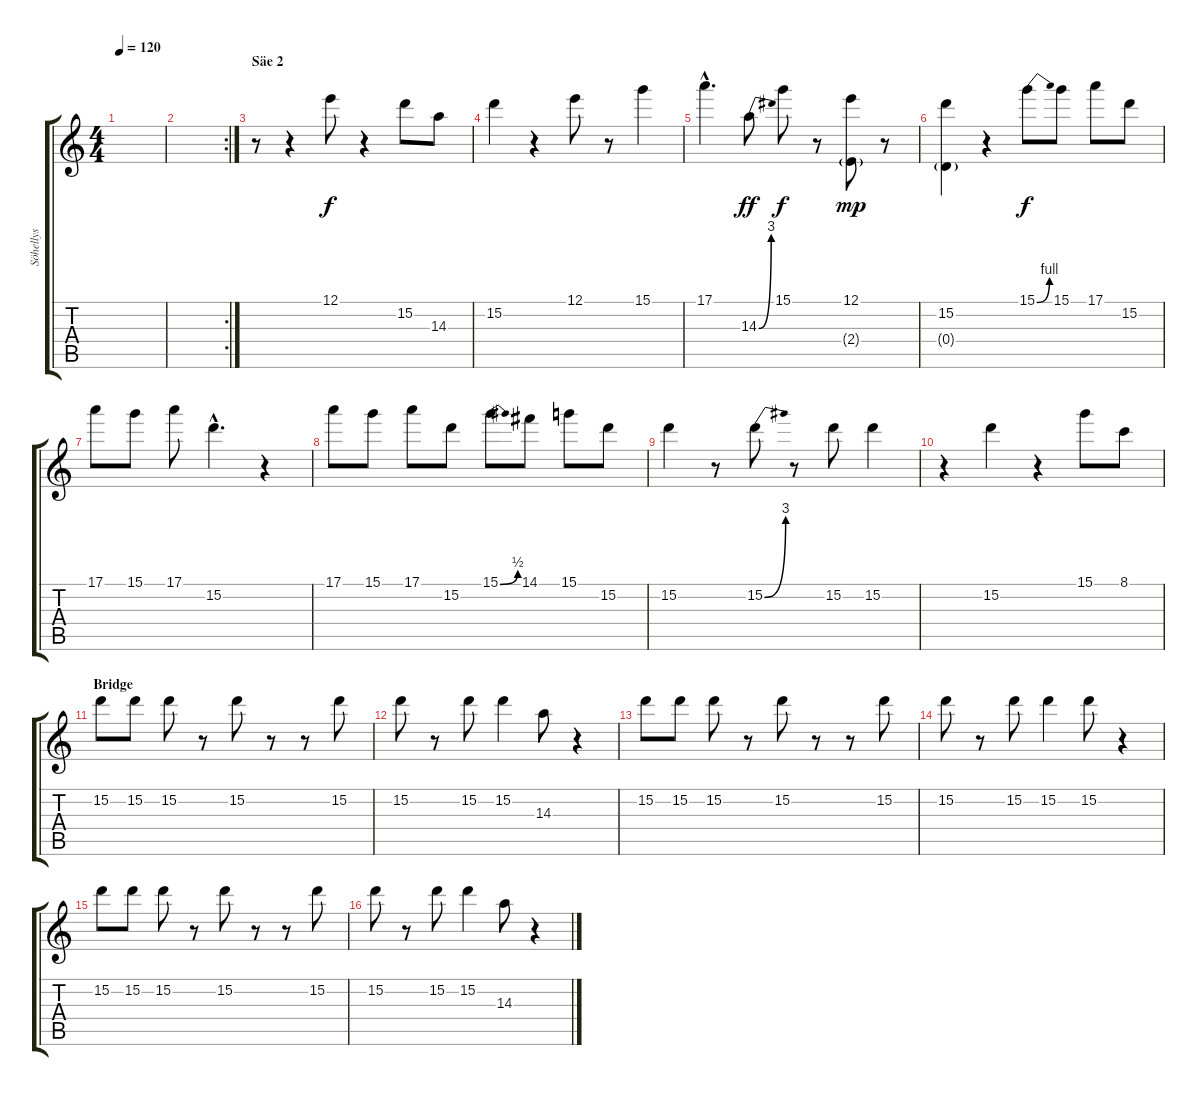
\track ("Söhellys" "Söhellys") {instrument distortionguitar}
\staff {score tabs}
\tuning (E4 B3 G3 D3 A2 E2) {hide}
\ts (4 4)
\tempo 120
\clef g2
\ks c
|
\rc 2
|
\section ("" "Säe 2")
r.8 r.4 12.1.8 r.4 15.2.8 14.3.8 |
15.2.4 r.4 12.1.8 r.8 15.1.4 |
17.1{hac}.4{d} 14.3{be (bend 0 0 60 12)}.8{dy ff} 15.1.8{dy f} r.8 (12.1 2.4{g}).8{dy mp} r.8 |
(15.2 0.4{g}).4 r.4 15.1{be (bend 0 0 60 4)}.8{dy f} 15.1.8 17.1.8 15.2.8 |
17.1.8 15.1.8 17.1.8 15.2{hac}.4{d} r.4 |
17.1.8 15.1.8 17.1.8 15.2.8 15.1{be (bend 0 0 60 2)}.8 14.1.8 15.1.8 15.2.8 |
15.2.4 r.8 15.2{be (bend 0 0 60 12)}.8 r.8 15.2.8 15.2.4 |
r.4 15.2.4 r.4 15.1.8 8.1.8 |
\section ("" "Bridge")
15.2.8 15.2.8 15.2.8 r.8 15.2.8 r.8 r.8 15.2.8 |
15.2.8 r.8 15.2.8 15.2.4 14.3.8 r.4 |
15.2.8 15.2.8 15.2.8 r.8 15.2.8 r.8 r.8 15.2.8 |
15.2.8 r.8 15.2.8 15.2.4 15.2.8 r.4 |
15.2.8 15.2.8 15.2.8 r.8 15.2.8 r.8 r.8 15.2.8 |
15.2.8 r.8 15.2.8 15.2.4 14.3.8 r.4
